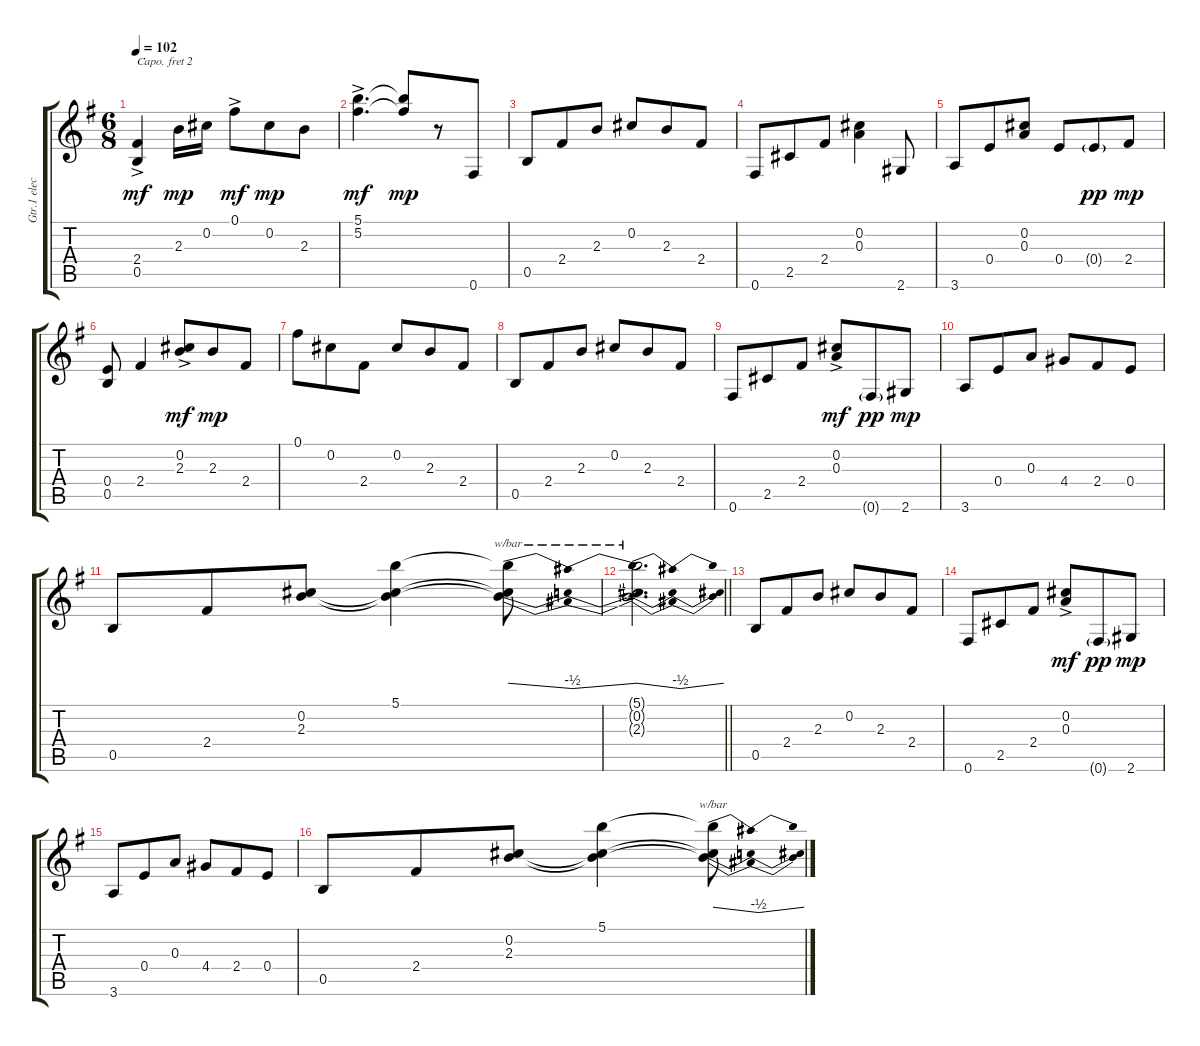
\track ("Gtr.1 electric w/distortion" "Gtr.1 elec") {instrument distortionguitar}
\staff {score tabs}
\capo 2
\tuning (E4 B3 G3 D3 A2 E2) {hide}
\ts (6 8)
\tempo 102
\clef g2
\ks g
(2.4{ac} 0.5{ac}).4{dy mf} 2.3.16{dy mp} 0.2.16 0.1{ac}.8{dy mf} 0.2.8{dy mp} 2.3.8 |
(5.1{ac} 5.2{ac}).4{d dy mf} (5.1{t} 5.2{t}).8{dy mp} r.8 0.6.8 |
0.5.8 2.4.8 2.3.8 0.2.8 2.3.8 2.4.8 |
0.6.8 2.5.8 2.4.8 (0.2 0.3).4 2.6.8 |
3.6.8 0.4.8 (0.2 0.3).8 0.4.8 0.4{g}.8{dy pp} 2.4.8{dy mp} |
(0.4 0.5).8 2.4.4 (0.2{ac} 2.3{ac}).8{dy mf} 2.3.8{dy mp} 2.4.8 |
0.1.8 0.2.8 2.4.8 0.2.8 2.3.8 2.4.8 |
0.5.8 2.4.8 2.3.8 0.2.8 2.3.8 2.4.8 |
0.6.8 2.5.8 2.4.8 (0.2{ac} 0.3{ac}).8{dy mf} 0.6{g}.8{dy pp} 2.6.8{dy mp} |
3.6.8 0.4.8 0.3.8 4.4.8 2.4.8 0.4.8 |
0.5.8 2.4.8 (0.2 2.3).8 (5.1 0.2{t} 2.3{t}).4 (5.1{t} 0.2{t} 2.3{t}).8{tbe (dip default 0 0 30 -2 60 0)} |
\barLineRight lightlight
(5.1{t} 0.2{t} 2.3{t}).2{d tbe (dip default 0 0 30 -2 60 0)} |
0.5.8 2.4.8 2.3.8 0.2.8 2.3.8 2.4.8 |
0.6.8 2.5.8 2.4.8 (0.2{ac} 0.3{ac}).8{dy mf} 0.6{g}.8{dy pp} 2.6.8{dy mp} |
3.6.8 0.4.8 0.3.8 4.4.8 2.4.8 0.4.8 |
0.5.8 2.4.8 (0.2 2.3).8 (5.1 0.2{t} 2.3{t}).4 (5.1{t} 0.2{t} 2.3{t}).8{tbe (dip default 0 0 30 -2 60 0)}
